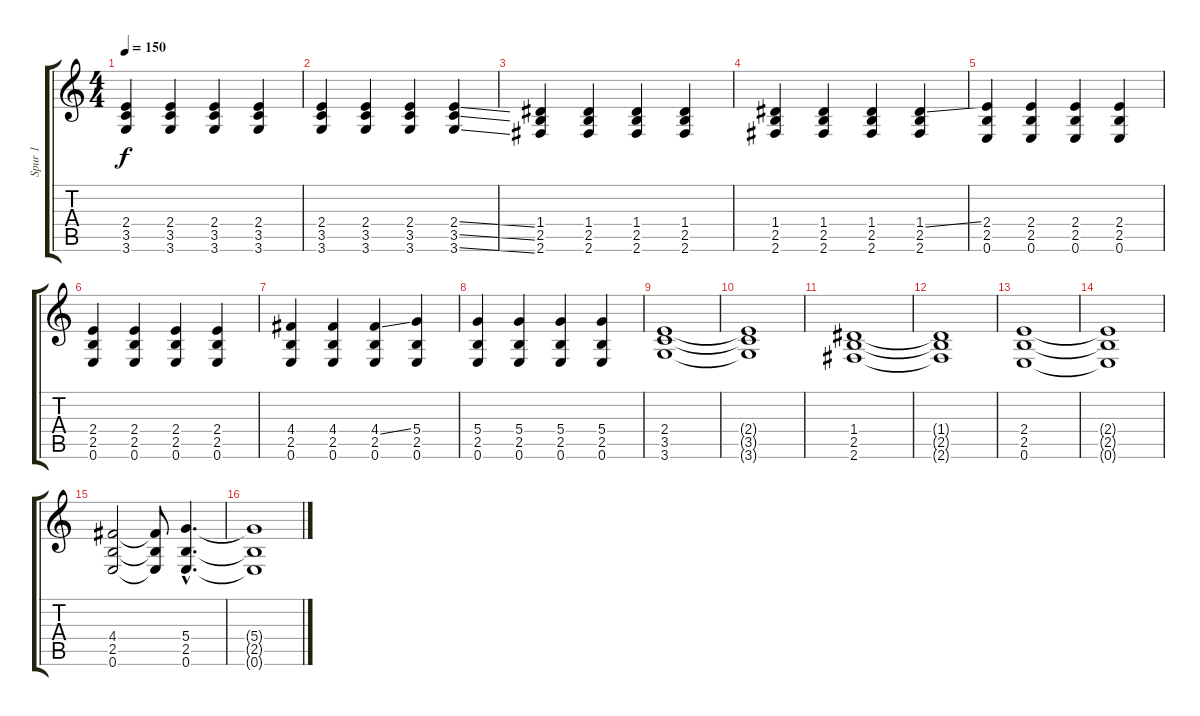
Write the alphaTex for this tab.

\track ("Spur 1" "Spur 1") {instrument acousticguitarnylon}
\staff {score tabs}
\tuning (E4 B3 G3 D3 A2 E2) {hide}
\ts (4 4)
\tempo 150
\clef g2
\ks c
(2.4 3.5 3.6).4{dy f} (2.4 3.5 3.6).4 (2.4 3.5 3.6).4 (2.4 3.5 3.6).4 |
(2.4 3.5 3.6).4 (2.4 3.5 3.6).4 (2.4 3.5 3.6).4 (2.4{ss} 3.5{ss} 3.6{ss}).4 |
(1.4 2.5 2.6).4 (1.4 2.5 2.6).4 (1.4 2.5 2.6).4 (1.4 2.5 2.6).4 |
(1.4 2.5 2.6).4 (1.4 2.5 2.6).4 (1.4 2.5 2.6).4 (1.4{ss} 2.5 2.6).4 |
(2.4 2.5 0.6).4 (2.4 2.5 0.6).4 (2.4 2.5 0.6).4 (2.4 2.5 0.6).4 |
(2.4 2.5 0.6).4 (2.4 2.5 0.6).4 (2.4 2.5 0.6).4 (2.4 2.5 0.6).4 |
(4.4 2.5 0.6).4 (4.4 2.5 0.6).4 (4.4{ss} 2.5 0.6).4 (5.4 2.5 0.6).4 |
(5.4 2.5 0.6).4 (5.4 2.5 0.6).4 (5.4 2.5 0.6).4 (5.4 2.5 0.6).4 |
(2.4 3.5 3.6).1 |
(2.4{t} 3.5{t} 3.6{t}).1 |
(1.4 2.5 2.6).1 |
(1.4{t} 2.5{t} 2.6{t}).1 |
(2.4 2.5 0.6).1 |
(2.4{t} 2.5{t} 0.6{t}).1 |
(4.4 2.5 0.6).2 (4.4{t} 2.5{t} 0.6{t}).8 (5.4{hac} 2.5{hac} 0.6{hac}).4{d} |
(5.4{t} 2.5{t} 0.6{t}).1
